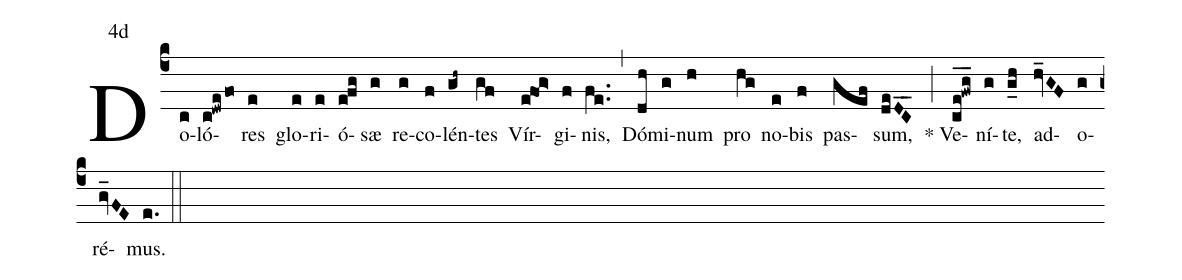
mode:4d;
%%
(c4) Do(c)ló(c!dwe/fo)res(e) glo(e)ri(e)ó(efg)sæ(g) re(g)co(f)lén(gh~)tes(gf) Vír(e@fog>)gi(f)nis,(fe..) (,) Dó(dh)mi(g)num(h) pro(hg) no(e)bis(f) pas(gef)sum,(deDC__) (;)  <sp>*</sp> Ve(ce_@fwg_)ní(g)te,(g_h) ad(hv_GF)o(g)ré(gv_FE)mus.(e.)  (::)
